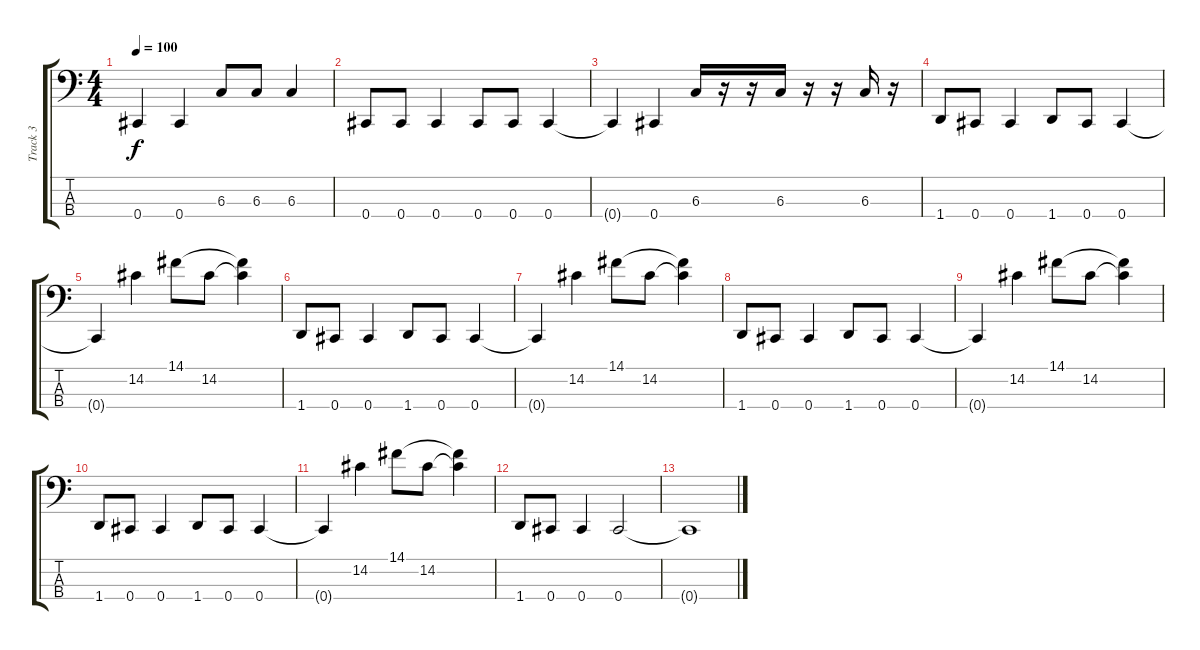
\track ("Track 3" "Track 3") {instrument electricbassfinger}
\staff {score tabs}
\tuning (E2 B1 Gb1 Db1) {hide}
\ts (4 4)
\tempo 100
\clef f4
\ks c
0.4{t}.4{dy f} 0.4.4 6.3.8 6.3.8 6.3.4 |
0.4.8 0.4.8 0.4.4 0.4.8 0.4.8 0.4.4 |
0.4{t}.4 0.4.4 6.3.16 r.16 r.16 6.3.16 r.16 r.16 6.3.16 r.16 |
1.4.8 0.4.8 0.4.4 1.4.8 0.4.8 0.4.4 |
0.4{t}.4 14.2.4 14.1.8 14.2.8 (14.1{t} 14.2{t}).4 |
1.4.8 0.4.8 0.4.4 1.4.8 0.4.8 0.4.4 |
0.4{t}.4 14.2.4 14.1.8 14.2.8 (14.1{t} 14.2{t}).4 |
1.4.8 0.4.8 0.4.4 1.4.8 0.4.8 0.4.4 |
0.4{t}.4 14.2.4 14.1.8 14.2.8 (14.1{t} 14.2{t}).4 |
1.4.8 0.4.8 0.4.4 1.4.8 0.4.8 0.4.4 |
0.4{t}.4 14.2.4 14.1.8 14.2.8 (14.1{t} 14.2{t}).4 |
1.4.8 0.4.8 0.4.4 0.4.2 |
0.4{t}.1
